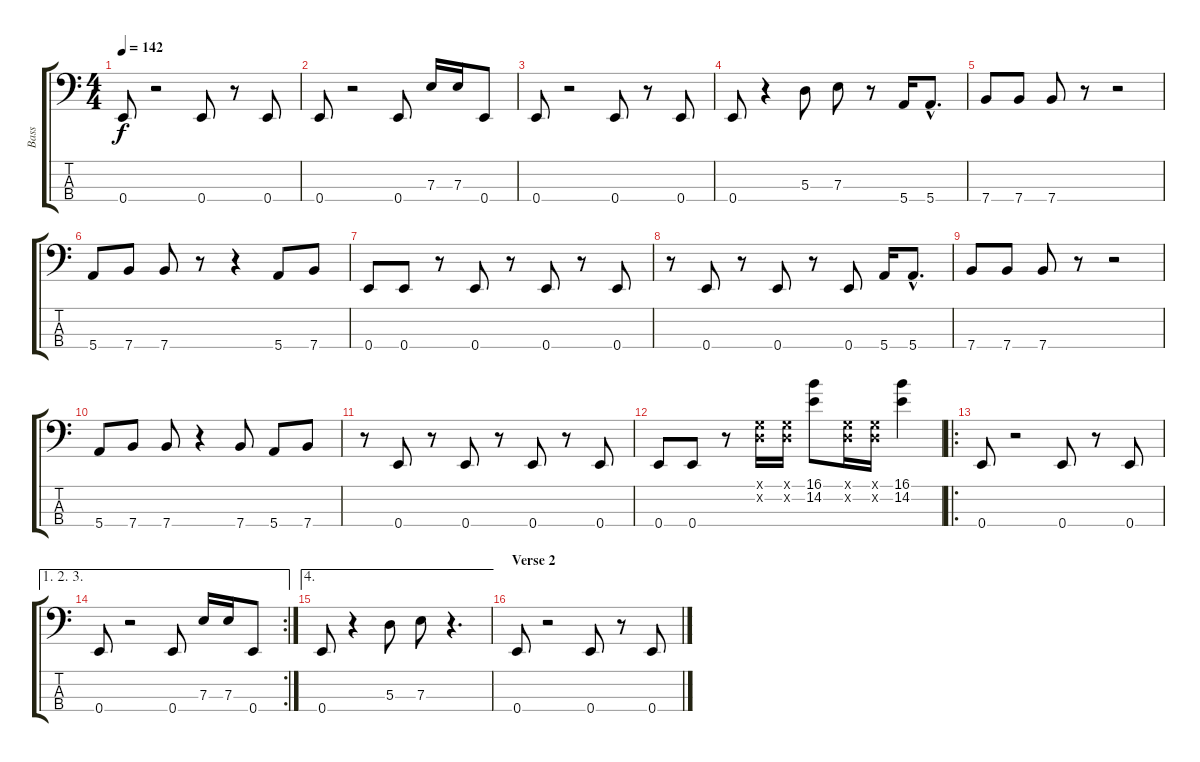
\track ("Bass" "Bass") {instrument electricbasspick}
\staff {score tabs}
\tuning (G2 D2 A1 E1) {hide}
\ts (4 4)
\tempo 142
\clef f4
\ks c
0.4.8{dy f} r.2 0.4.8 r.8 0.4.8 |
0.4.8 r.2 0.4.8 7.3.16 7.3.16 0.4.8 |
0.4.8 r.2 0.4.8 r.8 0.4.8 |
0.4.8 r.4 5.3.8 7.3.8 r.8 5.4.16 5.4{hac}.8{d} |
7.4.8 7.4.8 7.4.8 r.8 r.2 |
5.4.8 7.4.8 7.4.8 r.8 r.4 5.4.8 7.4.8 |
0.4.8 0.4.8 r.8 0.4.8 r.8 0.4.8 r.8 0.4.8 |
r.8 0.4.8 r.8 0.4.8 r.8 0.4.8 5.4.16 5.4{hac}.8{d} |
7.4.8 7.4.8 7.4.8 r.8 r.2 |
5.4.8 7.4.8 7.4.8 r.4 7.4.8 5.4.8 7.4.8 |
r.8 0.4.8 r.8 0.4.8 r.8 0.4.8 r.8 0.4.8 |
0.4.8 0.4.8 r.8 (0.1{x} 0.2{x}).16 (0.1{x} 0.2{x}).16 (16.1 14.2).8 (0.1{x} 0.2{x}).16 (0.1{x} 0.2{x}).16 (16.1 14.2).4 |
\ro
0.4.8 r.2 0.4.8 r.8 0.4.8 |
\ae (1 2 3)
\rc 2
0.4.8 r.2 0.4.8 7.3.16 7.3.16 0.4.8 |
\ae 4
0.4.8 r.4 5.3.8 7.3.8 r.4{d} |
\section ("" "Verse 2")
0.4.8 r.2 0.4.8 r.8 0.4.8
